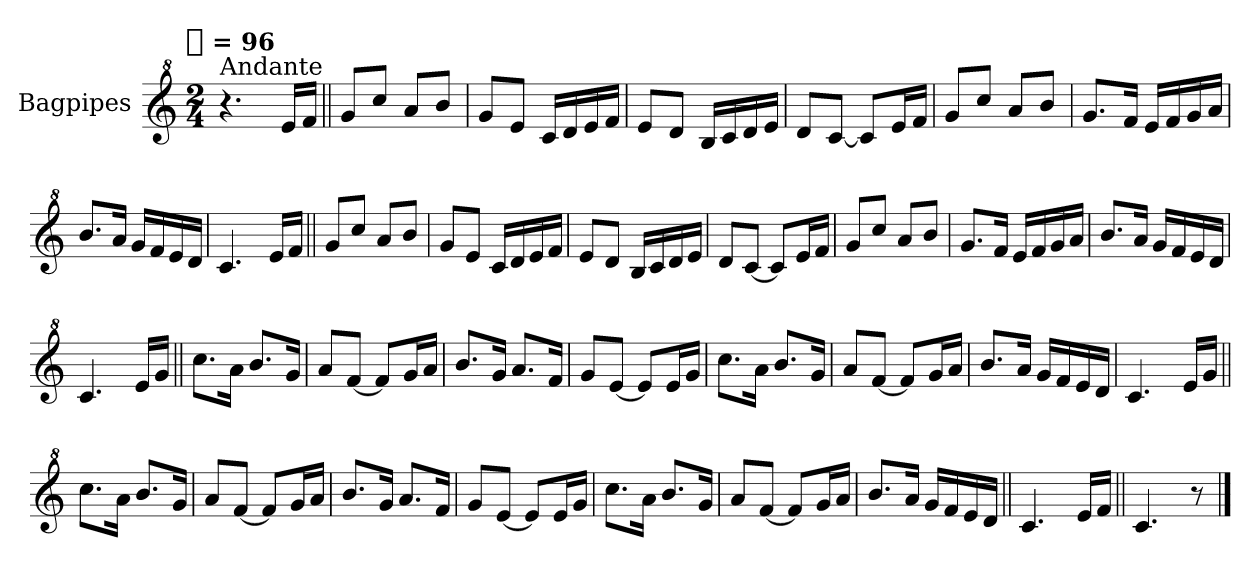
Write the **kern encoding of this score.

**kern
*part1
*staff1
*I"Bagpipes
*I'Bag
*clefG^2
*k[]
!!LO:TX:omd:t=[quarter] = 96
*M2/4
*MM96
=1
!LO:TX:a:t=Andante
4.r
16eeLL
16ffJJ
=||
8ggL
8cccJ
8aaL
8bbJ
=
8ggL
8eeJ
16ccLL
16dd
16ee
16ffJJ
=
8eeL
8ddJ
16bLL
16cc
16dd
16eeJJ
=
8ddL
[8ccJ
8ccL]
16eeL
16ffJJ
=
8ggL
8cccJ
8aaL
8bbJ
=
8.ggL
16ffJk
16eeLL
16ff
16gg
16aaJJ
=
8.bbL
16aaJk
16ggLL
16ff
16ee
16ddJJ
=
4.cc
16eeLL
16ffJJ
=||
8ggL
8cccJ
8aaL
8bbJ
=
8ggL
8eeJ
16ccLL
16dd
16ee
16ffJJ
=
8eeL
8ddJ
16bLL
16cc
16dd
16eeJJ
=
8ddL
[8ccJ
8ccL]
16eeL
16ffJJ
=
8ggL
8cccJ
8aaL
8bbJ
=
8.ggL
16ffJk
16eeLL
16ff
16gg
16aaJJ
=
8.bbL
16aaJk
16ggLL
16ff
16ee
16ddJJ
=
4.cc
16eeLL
16ggJJ
=||
8.cccL
16aaJk
8.bbL
16ggJk
=
8aaL
[8ffJ
8ffL]
16ggL
16aaJJ
=
8.bbL
16ggJk
8.aaL
16ffJk
=
8ggL
[8eeJ
8eeL]
16eeL
16ggJJ
=
8.cccL
16aaJk
8.bbL
16ggJk
=
8aaL
[8ffJ
8ffL]
16ggL
16aaJJ
=
8.bbL
16aaJk
16ggLL
16ff
16ee
16ddJJ
=
4.cc
16eeLL
16ggJJ
=||
8.cccL
16aaJk
8.bbL
16ggJk
=
8aaL
[8ffJ
8ffL]
16ggL
16aaJJ
=
8.bbL
16ggJk
8.aaL
16ffJk
=
8ggL
[8eeJ
8eeL]
16eeL
16ggJJ
=
8.cccL
16aaJk
8.bbL
16ggJk
=
8aaL
[8ffJ
8ffL]
16ggL
16aaJJ
=
8.bbL
16aaJk
16ggLL
16ff
16ee
16ddJJ
=||
4.cc
16eeLL
16ffJJ
=||
4.cc
8r
==
*-
